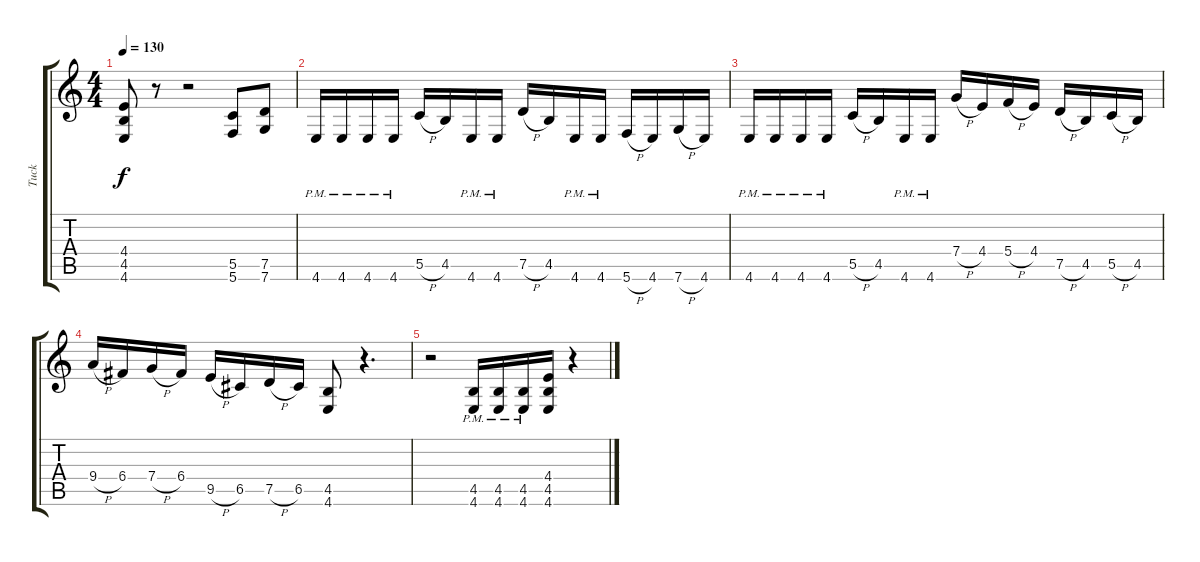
\track ("Tuck" "Tuck") {instrument distortionguitar}
\staff {score tabs}
\tuning (D4 A3 F3 C3 G2 C2) {hide}
\ts (4 4)
\tempo 130
\clef g2
\ks c
(4.4 4.5 4.6).8{dy f} r.8 r.2 (5.5 5.6).8 (7.5 7.6).8 |
4.6{pm}.16 4.6{pm}.16 4.6{pm}.16 4.6{pm}.16 5.5{h}.16 4.5.16 4.6{pm}.16 4.6{pm}.16 7.5{h}.16 4.5.16 4.6{pm}.16 4.6{pm}.16 5.6{h}.16 4.6.16 7.6{h}.16 4.6.16 |
4.6{pm}.16 4.6{pm}.16 4.6{pm}.16 4.6{pm}.16 5.5{h}.16 4.5.16 4.6{pm}.16 4.6{pm}.16 7.4{h}.16 4.4.16 5.4{h}.16 4.4.16 7.5{h}.16 4.5.16 5.5{h}.16 4.5.16 |
9.4{h}.16 6.4.16 7.4{h}.16 6.4.16 9.5{h}.16 6.5.16 7.5{h}.16 6.5.16 (4.5 4.6).8 r.4{d} |
r.2 (4.5{pm} 4.6{pm}).16 (4.5{pm} 4.6{pm}).16 (4.5{pm} 4.6{pm}).16 (4.4 4.5 4.6).16 r.4
